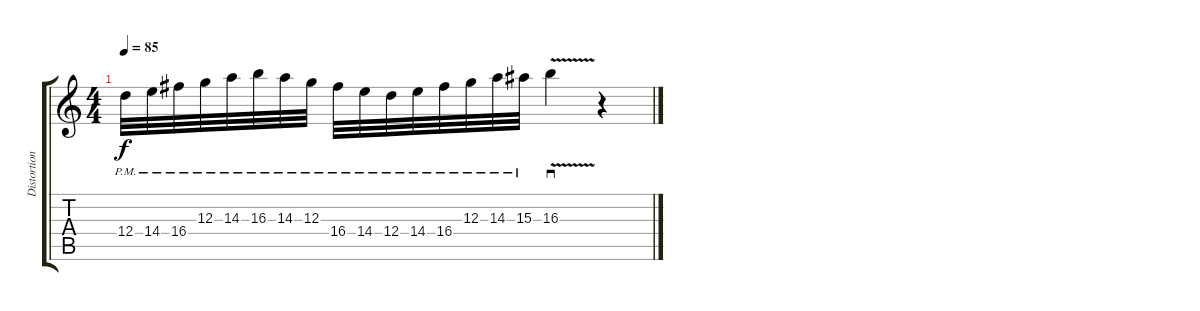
\track ("Distortion Guitar" "Distortion") {instrument overdrivenguitar}
\staff {score tabs}
\tuning (E4 B3 G3 D3 A2 E2) {hide}
\ts (4 4)
\tempo 85
\clef g2
\ks c
12.4{pm}.32{dy f} 14.4{pm}.32 16.4{pm}.32 12.3{pm}.32 14.3{pm}.32 16.3{pm}.32 14.3{pm}.32 12.3{pm}.32 16.4{pm}.32 14.4{pm}.32 12.4{pm}.32 14.4{pm}.32 16.4{pm}.32 12.3{pm}.32 14.3{pm}.32 15.3{pm}.32 16.3{v}.4{sd} r.4
